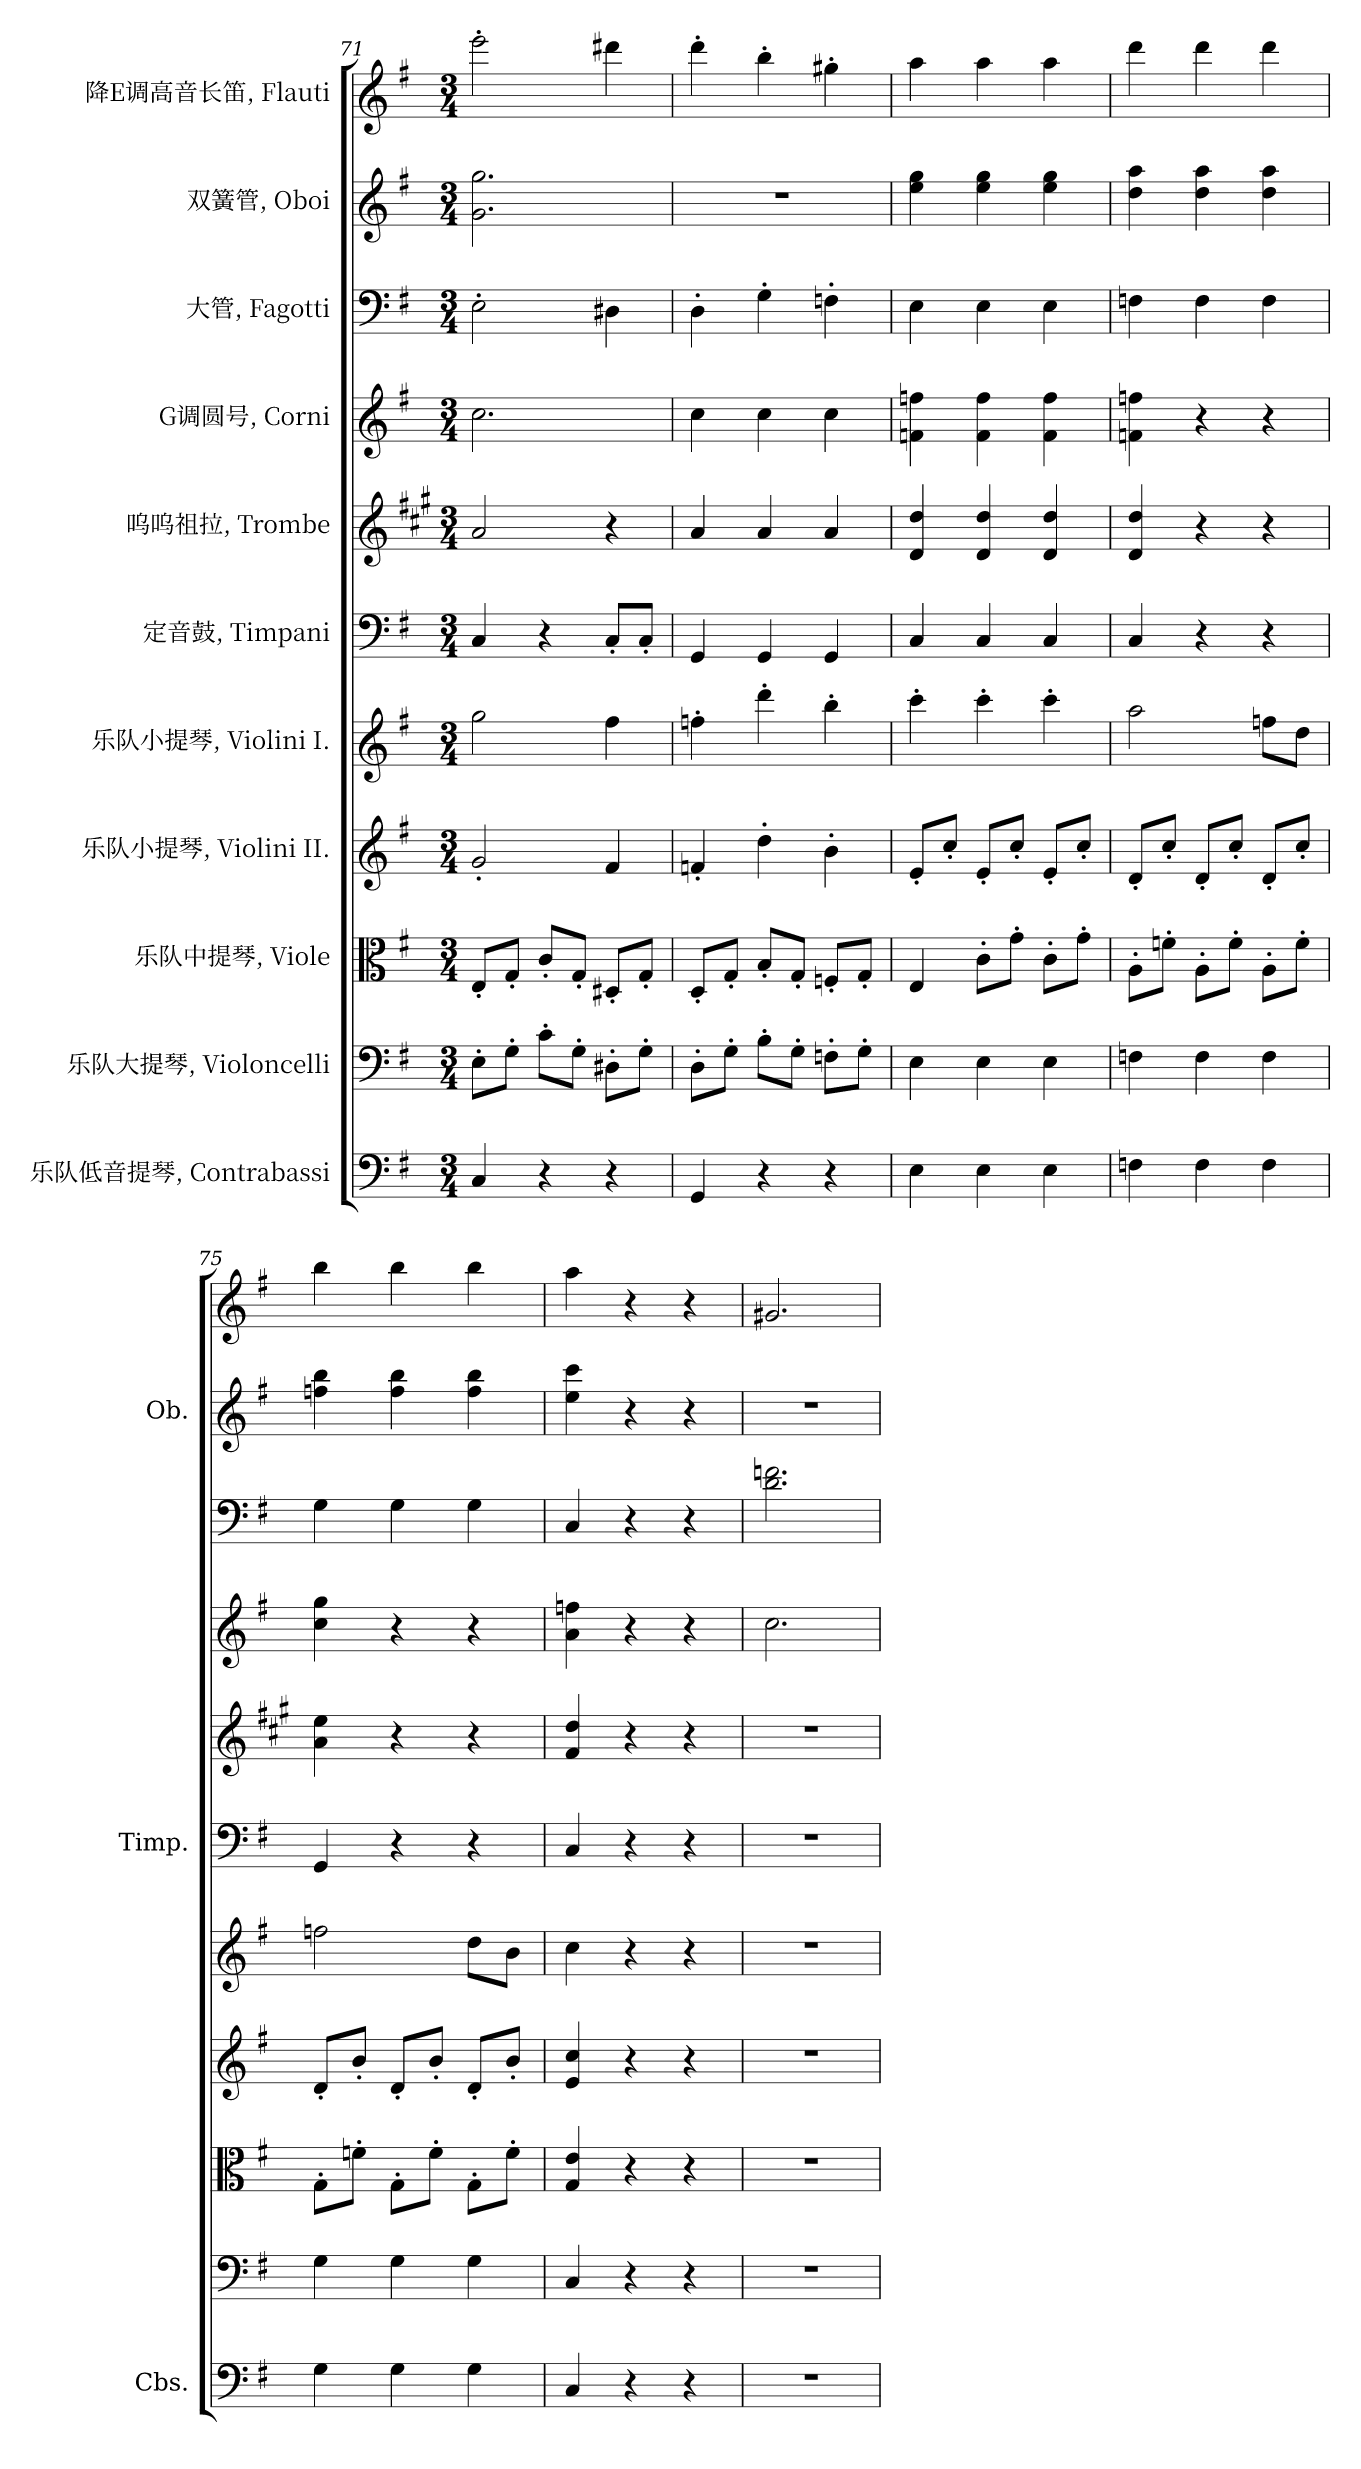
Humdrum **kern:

**kern	**kern	**kern	**kern	**kern	**kern	**kern	**kern	**kern	**kern	**kern
*part11	*part10	*part9	*part8	*part7	*part6	*part5	*part4	*part3	*part2	*part1
*staff11	*staff10	*staff9	*staff8	*staff7	*staff6	*staff5	*staff4	*staff3	*staff2	*staff1
*I"乐队低音提琴, Contrabassi	*I"乐队大提琴, Violoncelli	*I"乐队中提琴, Viole	*I"乐队小提琴, Violini II.	*I"乐队小提琴, Violini I.	*I"定音鼓, Timpani	*I"呜呜祖拉, Trombe	*I"G调圆号, Corni	*I"大管, Fagotti	*I"双簧管, Oboi	*I"降E调高音长笛, Flauti
*I'Cbs.	*	*	*	*	*I'Timp.	*	*	*	*I'Ob.	*
*clefF4	*clefF4	*clefC3	*clefG2	*clefG2	*clefF4	*clefG2	*clefG2	*clefF4	*clefG2	*clefG2
*ITrd7c12	*	*	*	*	*	*ITrd1c2	*ITrd3c5	*	*	*ITrd-2c-3
*k[f#]	*k[f#]	*k[f#]	*k[f#]	*k[f#]	*k[f#]	*k[f#]	*k[f#c#]	*k[f#]	*k[f#]	*k[b-e-]
*M3/4	*M3/4	*M3/4	*M3/4	*M3/4	*M3/4	*M3/4	*M3/4	*M3/4	*M3/4	*M3/4
=71	=71	=71	=71	=71	=71	=71	=71	=71	=71	=71
4CC/	8E'\L	8E'/L	2g'/	2gg\	4C/	2g/	2.g\	2E'\	2.g\ 2.gg\	2ggg'\
.	8G'\J	8G'/J	.	.	.	.	.	.	.	.
4r	8c'\L	8c'/L	.	.	4r	.	.	.	.	.
.	8G'\J	8G'/J	.	.	.	.	.	.	.	.
4r	8D#X'\L	8D#X'/L	4f#/	4ff#\	8C'/L	4r	.	4D#X\	.	4fff#X\
.	8G'\J	8G'/J	.	.	8C'/J	.	.	.	.	.
=72	=72	=72	=72	=72	=72	=72	=72	=72	=72	=72
4GGG/	8D'\L	8D'/L	4fn'/	4ffn'\	4GG/	4g/	4g\	4D'\	2.r	4fff'\
.	8G'\J	8G'/J	.	.	.	.	.	.	.	.
4r	8B'\L	8B'/L	4dd'\	4ddd'\	4GG/	4g/	4g\	4G'\	.	4ddd'\
.	8G'\J	8G'/J	.	.	.	.	.	.	.	.
4r	8Fn'\L	8Fn'/L	4b'\	4bb'\	4GG/	4g/	4g\	4Fn'\	.	4bbn'\
.	8G'\J	8G'/J	.	.	.	.	.	.	.	.
!!LO:PB:g=z
=73	=73	=73	=73	=73	=73	=73	=73	=73	=73	=73
4EE\	4E\	4E/	8e'/L	4ccc'\	4C/	4c/ 4cc/	4cn\ 4ccn\	4E\	4ee\ 4gg\	4ccc\
.	.	.	8cc'/J	.	.	.	.	.	.	.
4EE\	4E\	8c'\L	8e'/L	4ccc'\	4C/	4c/ 4cc/	4c\ 4cc\	4E\	4ee\ 4gg\	4ccc\
.	.	8g'\J	8cc'/J	.	.	.	.	.	.	.
4EE\	4E\	8c'\L	8e'/L	4ccc'\	4C/	4c/ 4cc/	4c\ 4cc\	4E\	4ee\ 4gg\	4ccc\
.	.	8g'\J	8cc'/J	.	.	.	.	.	.	.
=74	=74	=74	=74	=74	=74	=74	=74	=74	=74	=74
4FFn\	4Fn\	8A'\L	8d'/L	2aa\	4C/	4c/ 4cc/	4cn\ 4ccn\	4Fn\	4dd\ 4aa\	4fff\
.	.	8fn'\J	8cc'/J	.	.	.	.	.	.	.
4FF\	4F\	8A'\L	8d'/L	.	4r	4r	4r	4F\	4dd\ 4aa\	4fff\
.	.	8f'\J	8cc'/J	.	.	.	.	.	.	.
4FF\	4F\	8A'\L	8d'/L	8ffn\L	4r	4r	4r	4F\	4dd\ 4aa\	4fff\
.	.	8f'\J	8cc'/J	8dd\J	.	.	.	.	.	.
=75	=75	=75	=75	=75	=75	=75	=75	=75	=75	=75
4GG\	4G\	8G'\L	8d'/L	2ffn\	4GG/	4g\ 4dd\	4g\ 4dd\	4G\	4ffn\ 4bb\	4ddd\
.	.	8fn'\J	8b'/J	.	.	.	.	.	.	.
4GG\	4G\	8G'\L	8d'/L	.	4r	4r	4r	4G\	4ff\ 4bb\	4ddd\
.	.	8f'\J	8b'/J	.	.	.	.	.	.	.
4GG\	4G\	8G'\L	8d'/L	8dd\L	4r	4r	4r	4G\	4ff\ 4bb\	4ddd\
.	.	8f'\J	8b'/J	8b\J	.	.	.	.	.	.
=76	=76	=76	=76	=76	=76	=76	=76	=76	=76	=76
4CC/	4C/	4G/ 4e/	4e/ 4cc/	4cc\	4C/	4e/ 4cc/	4e\ 4ccn\	4C/	4ee\ 4ccc\	4ccc\
4r	4r	4r	4r	4r	4r	4r	4r	4r	4r	4r
4r	4r	4r	4r	4r	4r	4r	4r	4r	4r	4r
=77	=77	=77	=77	=77	=77	=77	=77	=77	=77	=77
2.r	2.r	2.r	2.r	2.r	2.r	2.r	2.g\	2.d\ 2.fn\	2.r	2.bn/
=	=	=	=	=	=	=	=	=	=	=
*-	*-	*-	*-	*-	*-	*-	*-	*-	*-	*-
